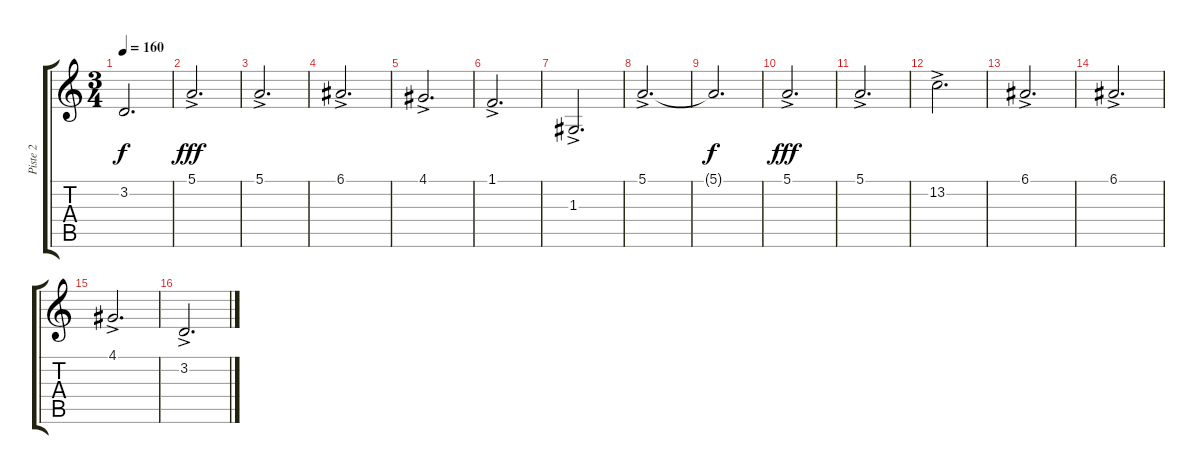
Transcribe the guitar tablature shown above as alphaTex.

\track ("Piste 2" "Piste 2") {instrument stringensemble1}
\staff {score tabs}
\tuning (E4 B3 G3 D3 A2 E2) {hide}
\ts (3 4)
\tempo 160
\clef g2
\ks c
3.2{t}.2{d dy f} |
5.1{ac}.2{d dy fff} |
5.1{ac}.2{d} |
6.1{ac}.2{d} |
4.1{ac}.2{d} |
1.1{ac}.2{d} |
1.3{ac}.2{d} |
5.1{ac}.2{d} |
5.1{t}.2{d dy f} |
5.1{ac}.2{d dy fff} |
5.1{ac}.2{d} |
13.2{ac}.2{d} |
6.1{ac}.2{d} |
6.1{ac}.2{d} |
4.1{ac}.2{d} |
3.2{ac}.2{d}
